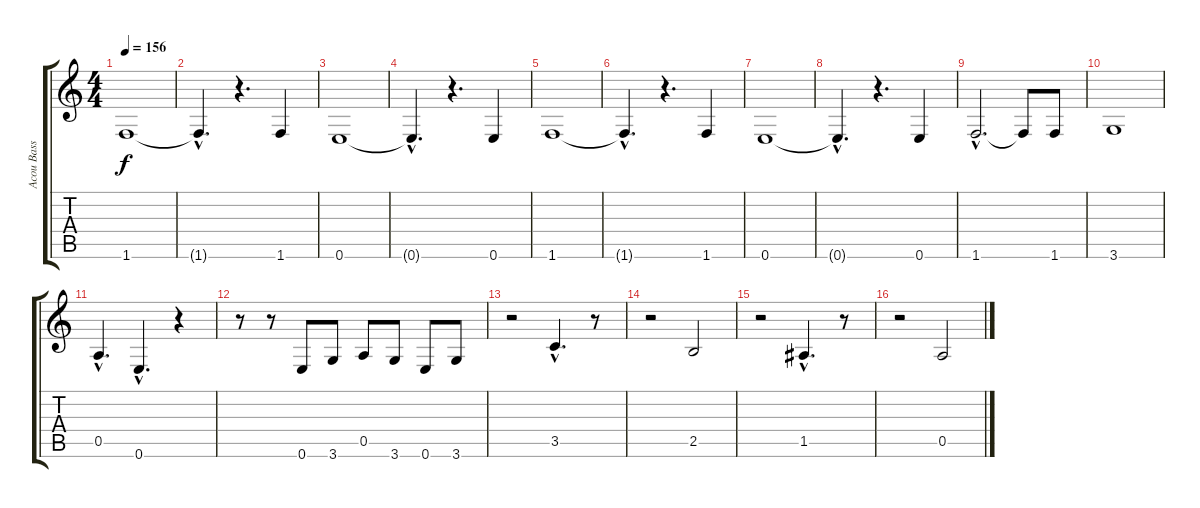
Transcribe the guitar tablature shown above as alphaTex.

\track ("Acou Bass" "Acou Bass") {instrument acousticbass}
\staff {score tabs}
\tuning (E4 B3 G3 D3 A2 E2) {hide}
\ts (4 4)
\tempo 156
\clef g2
\ks c
1.6.1{dy f} |
1.6{hac t}.4{d} r.4{d} 1.6.4 |
0.6.1 |
0.6{hac t}.4{d} r.4{d} 0.6.4 |
1.6.1 |
1.6{hac t}.4{d} r.4{d} 1.6.4 |
0.6.1 |
0.6{hac t}.4{d} r.4{d} 0.6.4 |
1.6{hac}.2{d} 1.6{t}.8 1.6.8 |
3.6.1 |
0.5{hac}.4{d} 0.6{hac}.4{d} r.4 |
r.8 r.8 0.6.8 3.6.8 0.5.8 3.6.8 0.6.8 3.6.8 |
r.2 3.5{hac}.4{d} r.8 |
r.2 2.5.2 |
r.2 1.5{hac}.4{d} r.8 |
r.2 0.5.2
